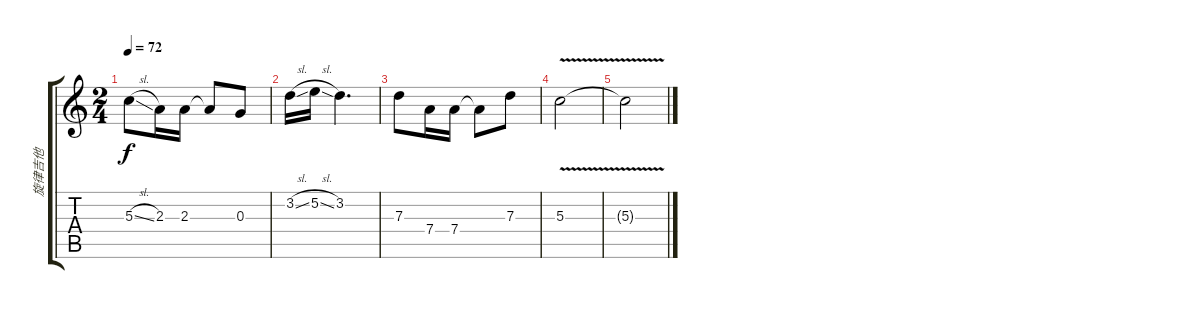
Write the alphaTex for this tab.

\track ("旋律吉他" "旋律吉他") {instrument electricguitarjazz}
\staff {score tabs}
\tuning (E4 B3 G3 D3 A2 E2) {hide}
\ts (2 4)
\tempo 72
\clef g2
\ks c
5.3{sl}.8{dy f} 2.3.16 2.3.16 2.3{t}.8 0.3.8 |
3.2{sl}.16 5.2{sl}.16 3.2.4{d} |
7.3.8 7.4.16 7.4.16 7.4{t}.8 7.3.8 |
5.3{v}.2 |
5.3{t}.2
